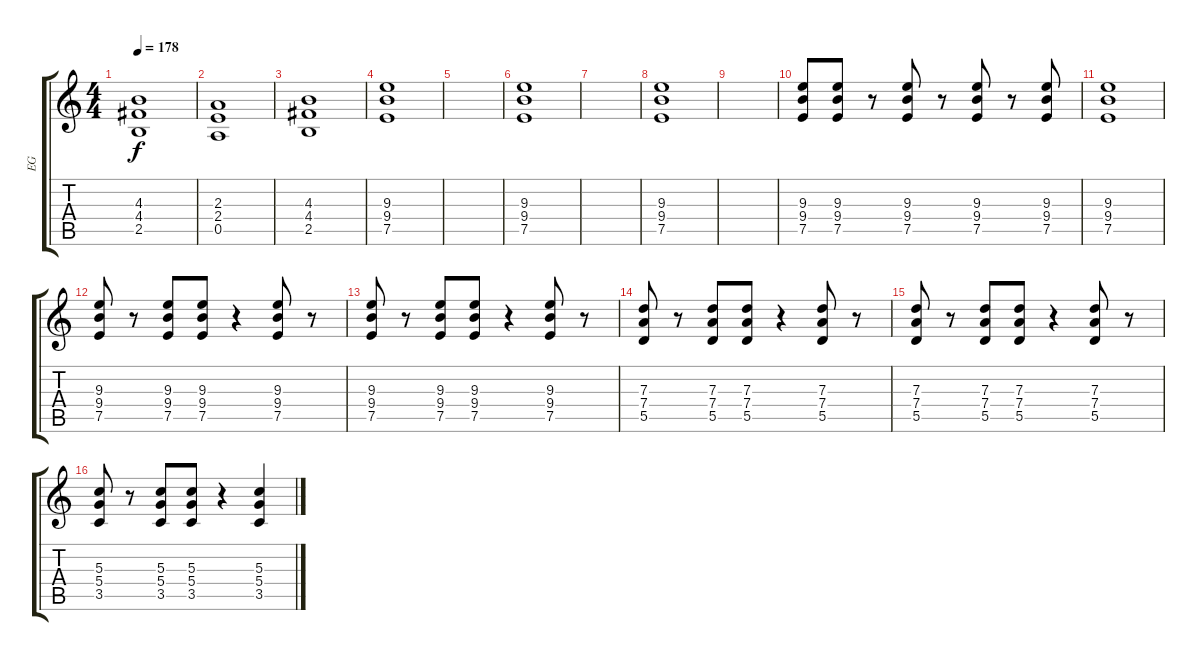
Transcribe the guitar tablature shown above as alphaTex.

\track ("EG" "EG") {instrument distortionguitar}
\staff {score tabs}
\tuning (E4 B3 G3 D3 A2 E2) {hide}
\ts (4 4)
\tempo 178
\clef g2
\ks c
(4.3 4.4 2.5).1{dy f} |
(2.3 2.4 0.5).1 |
(4.3 4.4 2.5).1 |
(9.3 9.4 7.5).1 |
|
(9.3 9.4 7.5).1 |
|
(9.3 9.4 7.5).1 |
|
(9.3 9.4 7.5).8 (9.3 9.4 7.5).8 r.8 (9.3 9.4 7.5).8 r.8 (9.3 9.4 7.5).8 r.8 (9.3 9.4 7.5).8 |
(9.3 9.4 7.5).1 |
(9.3 9.4 7.5).8 r.8 (9.3 9.4 7.5).8 (9.3 9.4 7.5).8 r.4 (9.3 9.4 7.5).8 r.8 |
(9.3 9.4 7.5).8 r.8 (9.3 9.4 7.5).8 (9.3 9.4 7.5).8 r.4 (9.3 9.4 7.5).8 r.8 |
(7.3 7.4 5.5).8 r.8 (7.3 7.4 5.5).8 (7.3 7.4 5.5).8 r.4 (7.3 7.4 5.5).8 r.8 |
(7.3 7.4 5.5).8 r.8 (7.3 7.4 5.5).8 (7.3 7.4 5.5).8 r.4 (7.3 7.4 5.5).8 r.8 |
(5.3 5.4 3.5).8 r.8 (5.3 5.4 3.5).8 (5.3 5.4 3.5).8 r.4 (5.3 5.4 3.5).4
